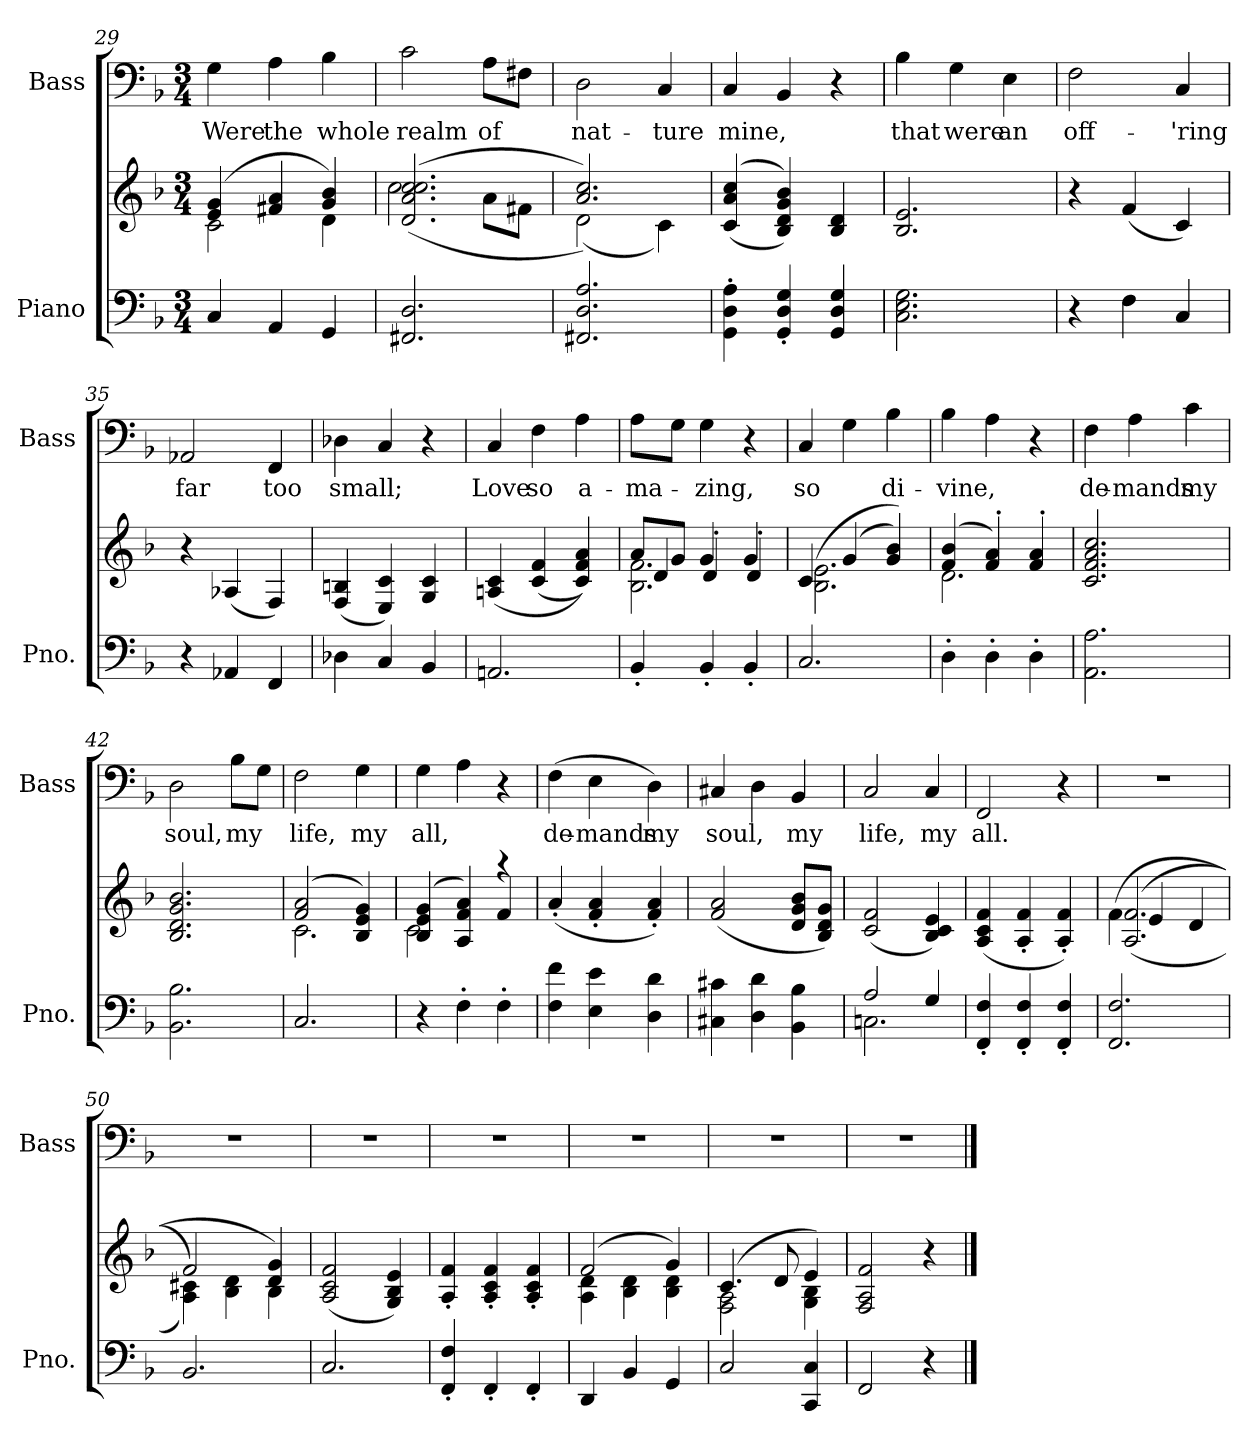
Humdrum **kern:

**kern	**kern	**kern	**text
*part2	*part2	*part1	*part1
*staff3	*staff2	*staff1	*staff1
*I"Piano	*	*I"Bass	*
*I'Pno.	*	*I'Bass	*
*clefF4	*clefG2	*clefF4	*
*k[b-]	*k[b-]	*k[b-]	*
*F:	*F:	*F:	*
*M3/4	*M3/4	*M3/4	*
=29	=29	=29	=29
*	*^	*	*
4C/	(4e/ 4g/	2c\	4G\	Were
4AA/	4f#X/ 4a/	.	4A\	the
4GG/	4g/ 4b-/)	4d\	4B-\	whole
=30	=30	=30	=30	=30
2.FF#X/ 2.D/	((2.d/ 2.a/ 2.cc/ 2.cc/	2cc\	2c\	realm
.	.	8a\L	8A\L	of
.	.	8f#X\J	8F#X\J	.
=31	=31	=31	=31	=31
2.FF#X/ 2.D/ 2.A/	2.a/ 2.cc/))	(2d\	2D\	nat-
.	.	4c\)	4C/	-ture
*	*v	*v	*	*
=32	=32	=32	=32
4GG\' 4D\' 4A\'	((4c/ 4a/ 4cc/	4C/	mine,
4GG/' 4D/' 4G/'	4B-/ 4d/ 4g/ 4b-/))	4BB-/	.
4GG/ 4D/ 4G/	4B-/ 4d/	4r	.
=33	=33	=33	=33
2.C\ 2.E\ 2.G\	2.B-/ 2.e/	4B-\	that
.	.	4G\	were
.	.	4E\	an
!!LO:PB:g=z
=34	=34	=34	=34
4r	4r	2F\	off-
4F\	(4f/	.	.
4C/	4c/)	4C/	-'ring
=35	=35	=35	=35
4r	4r	2AA-X/	far
4AA-X/	(4A-X/	.	.
4FF/	4F/)	4FF/	too
=36	=36	=36	=36
4D-X\	(4F/ 4Bn/	4D-X\	small;
4C/	4E/ 4c/)	4C/	.
4BB-/	4G/ 4c/	4r	.
=37	=37	=37	=37
2.AAn/	(4An/ 4c/	4C/	Love
.	(4c/ 4f/	4F\	so
.	4c/ 4f/ 4a/))	4A\	a-
=38	=38	=38	=38
*	*^	*	*
*	*	*^	*	*
4BB-'/	8a/L	2.B-\ 2.f\	4d/	8A\L	-ma-
.	8g/J	.	.	8G\J	.
4BB-'/	4g/	.	4d'/	4G\	-zing,
4BB-'/	4g/	.	4d'/	4r	.
*	*	*v	*v	*	*
=39	=39	=39	=39	=39
2.C/	(4c/	2.B-\ 2.e\	4C/	so
.	(4g/	.	4G\	.
.	4g/ 4b-/))	.	4B-\	di-
=40	=40	=40	=40	=40
4D'\	(4f/ 4b-/	2.d\	4B-\	-vine,
4D'\	4f/' 4a/')	.	4A\	.
4D'\	4f/' 4a/'	.	4r	.
*	*v	*v	*	*
!!LO:LB:g=z
=41	=41	=41	=41
2.AA\ 2.A\	2.c/ 2.f/ 2.a/ 2.cc/	4F\	de-
.	.	4A\	-mands
.	.	4c\	my
=42	=42	=42	=42
2.BB-\ 2.B-\	2.B-/ 2.d/ 2.g/ 2.b-/	2D\	soul,
.	.	8B-\L	my
.	.	8G\J	.
=43	=43	=43	=43
*	*^	*	*
2.C/	(2f/ 2a/	2.c\	2F\	life,
.	4B-/ 4e/ 4g/)	.	4G\	my
=44	=44	=44	=44	=44
4r	(4B-/ 4e/ 4g/	2c\	4G\	all,
4F'\	4A/ 4f/ 4a/)	.	4A\	.
4F'\	4f/	4raa	4r	.
*	*v	*v	*	*
=45	=45	=45	=45
4F\ 4f\	(4a'/	(4F\	de-
4E\ 4e\	4f/' 4a/'	4E\	-mands
4D\ 4d\	4f/' 4a/')	4D\)	my
=46	=46	=46	=46
4C#X\ 4c#X\	(2f/ 2a/	4C#X/	soul,
4D\ 4d\	.	4D\	.
4BB-\ 4B-\	8d/ 8g/ 8b-/L	4BB-/	my
.	8B-/ 8d/ 8g/J)	.	.
=47	=47	=47	=47
*^	*	*	*
2A/	2.Cn\	(2c/ 2f/	2C/	life,
4G/	.	4B-/ 4c/ 4e/)	4C/	my
*v	*v	*	*	*
!!LO:LB:g=z
=48	=48	=48	=48
4FF/' 4F/'	(4A/ 4c/ 4f/	2FF/	all.
4FF/' 4F/'	4A/' 4f/'	.	.
4FF/' 4F/'	4A/' 4f/')	4r	.
=49	=49	=49	=49
*	*^	*	*
2.FF/ 2.F/	(4f\	((2.A/ 2.f/	2.r	.
.	4e/	.	.	.
.	4d/	.	.	.
=50	=50	=50	=50	=50
2.BB-/	2f/	4A\ 4c#X\))	2.r	.
.	.	4B-\ 4d\	.	.
.	4d/ 4g/)	4B-\	.	.
*	*v	*v	*	*
=51	=51	=51	=51
2.C/	(2A/ 2c/ 2f/	2.r	.
.	4G/ 4B-/ 4e/)	.	.
=52	=52	=52	=52
4FF/' 4F/'	4A/' 4f/'	2.r	.
4FF'/	4A/' 4c/' 4f/'	.	.
4FF'/	4A/' 4c/' 4f/'	.	.
=53	=53	=53	=53
*	*^	*	*
4DD/	(2f/	4A\ 4d\	2.r	.
4BB-/	.	4B-\ 4d\	.	.
4GG/	4g/)	4B-\ 4d\	.	.
=54	=54	=54	=54	=54
2C/	(4.c/	2F\ 2A\	2.r	.
.	8d/	.	.	.
4CC/ 4C/	4e/)	4G\ 4B-\	.	.
*	*v	*v	*	*
=55	=55	=55	=55
2FF/	2F/ 2A/ 2f/	2.r	.
4r	4r	.	.
==	==	==	==
*-	*-	*-	*-
